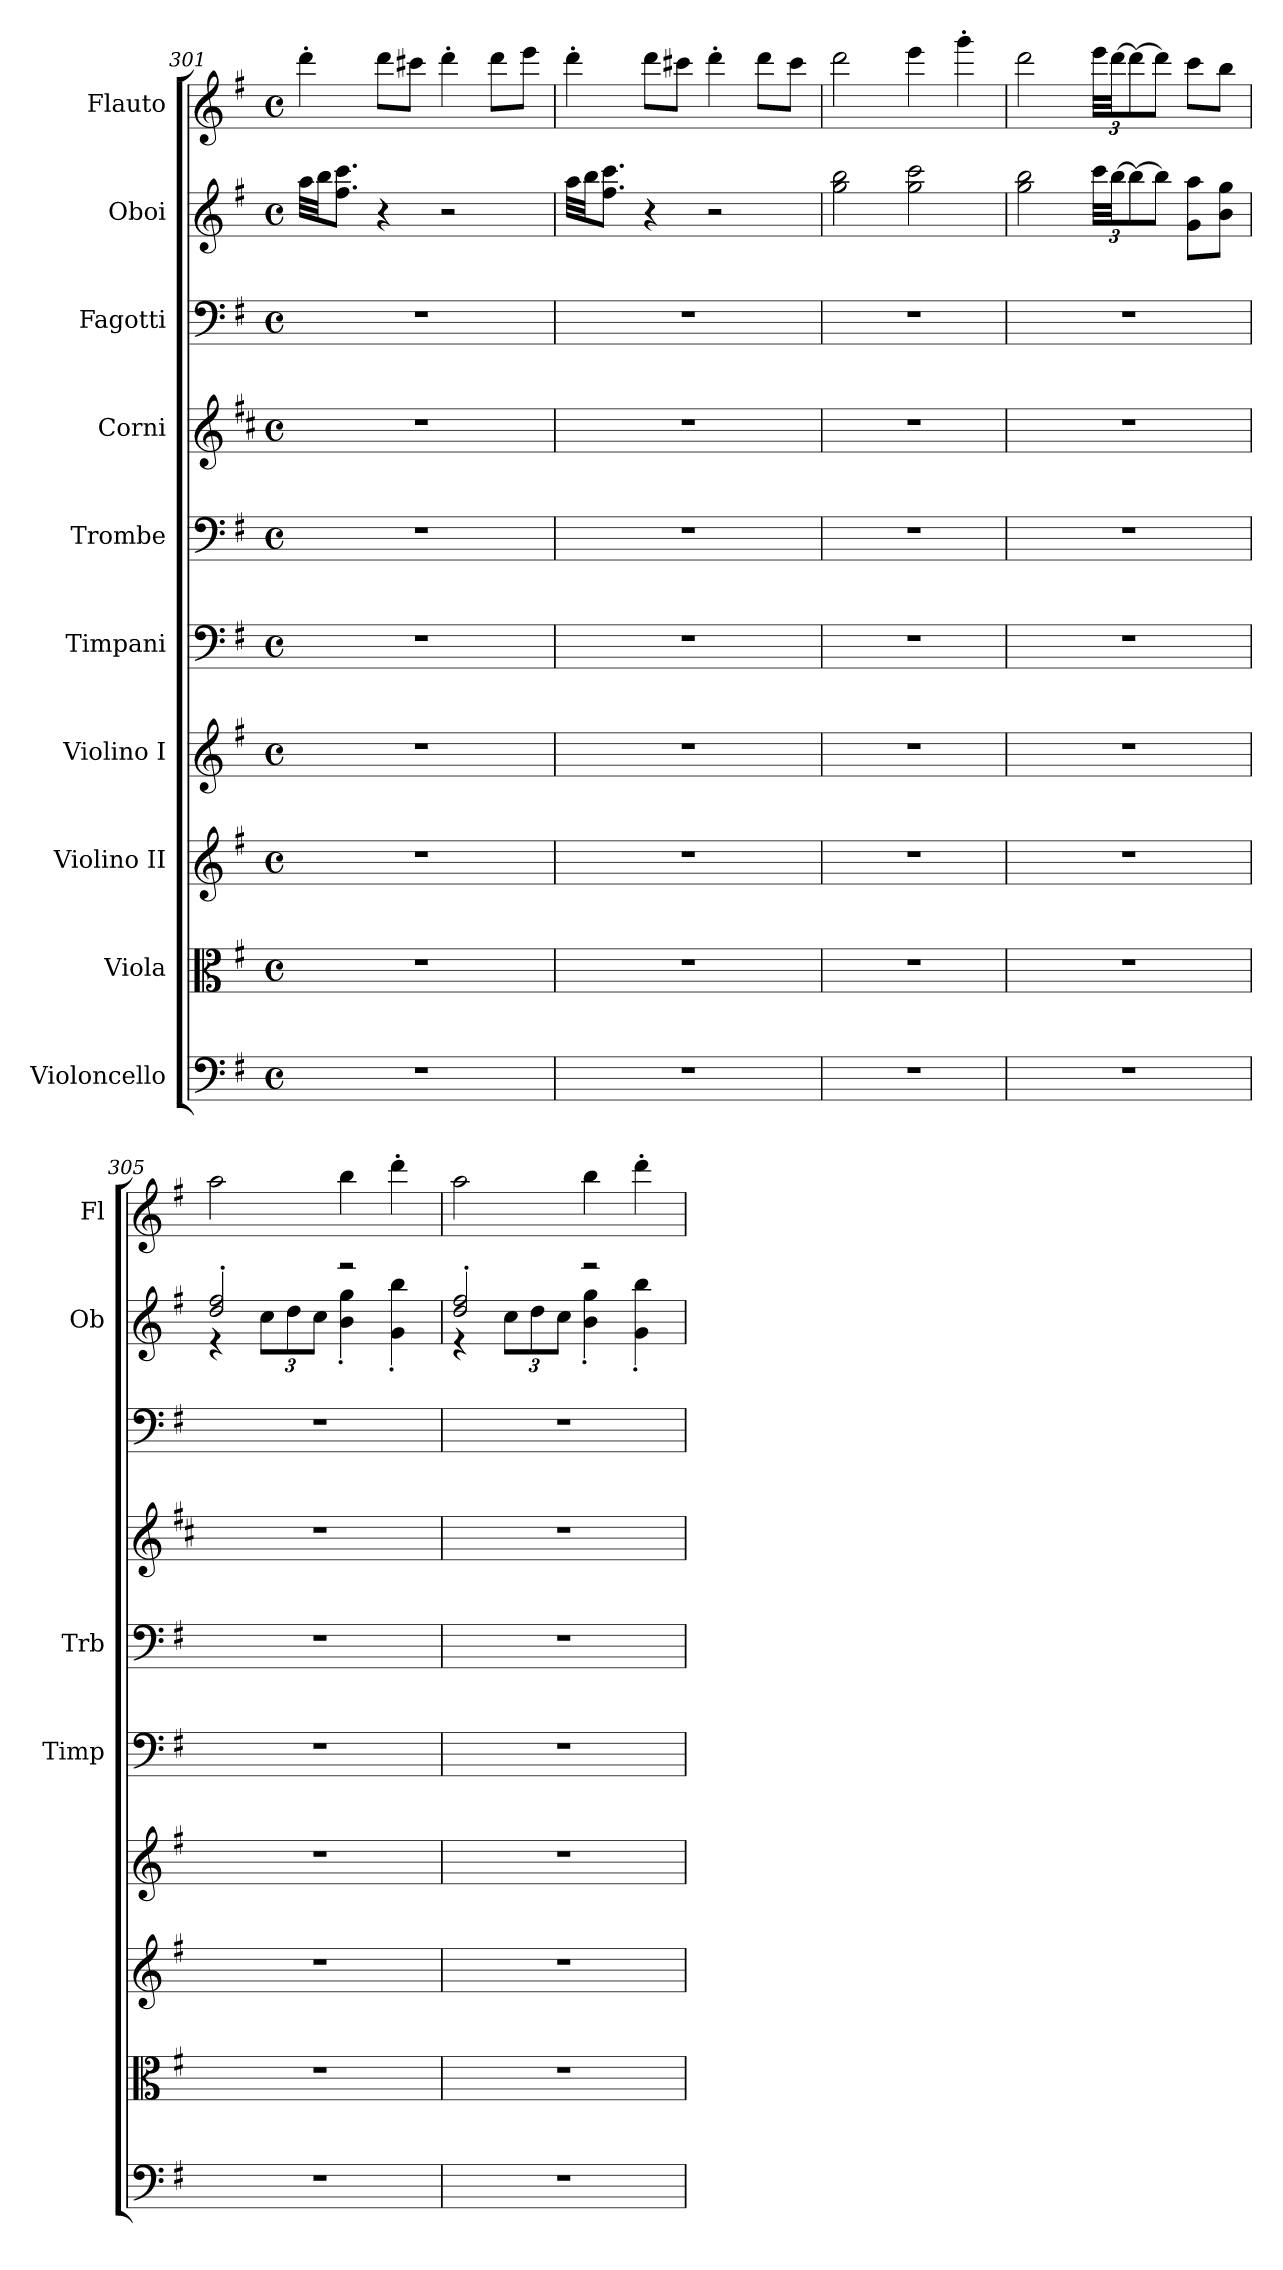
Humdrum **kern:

**kern	**kern	**kern	**kern	**kern	**kern	**kern	**kern	**kern	**kern
*part10	*part9	*part8	*part7	*part6	*part5	*part4	*part3	*part2	*part1
*staff10	*staff9	*staff8	*staff7	*staff6	*staff5	*staff4	*staff3	*staff2	*staff1
*I"Violoncello	*I"Viola	*I"Violino II	*I"Violino I	*I"Timpani	*I"Trombe	*I"Corni	*I"Fagotti	*I"Oboi	*I"Flauto
*	*	*	*	*I'Timp	*I'Trb	*	*	*I'Ob	*I'Fl
*clefF4	*clefC3	*clefG2	*clefG2	*clefF4	*clefF4	*clefG2	*clefF4	*clefG2	*clefG2
*	*	*	*	*	*	*ITrd4c7	*	*	*
*k[f#]	*k[f#]	*k[f#]	*k[f#]	*k[f#]	*k[f#]	*k[f#]	*k[f#]	*k[f#]	*k[f#]
*M4/4	*M4/4	*M4/4	*M4/4	*M4/4	*M4/4	*M4/4	*M4/4	*M4/4	*M4/4
*met(c)	*met(c)	*met(c)	*met(c)	*met(c)	*met(c)	*met(c)	*met(c)	*met(c)	*met(c)
=301	=301	=301	=301	=301	=301	=301	=301	=301	=301
1r	1r	1r	1r	1r	1r	1r	1r	32aa\LLL	4ddd'\
.	.	.	.	.	.	.	.	32bb\JJ	.
.	.	.	.	.	.	.	.	8.ff#\ 8.ccc\J	.
.	.	.	.	.	.	.	.	4r	8ddd\L
.	.	.	.	.	.	.	.	.	8ccc#X\J
.	.	.	.	.	.	.	.	2r	4ddd'\
.	.	.	.	.	.	.	.	.	8ddd\L
.	.	.	.	.	.	.	.	.	8eee\J
!!LO:PB:g=z
=302	=302	=302	=302	=302	=302	=302	=302	=302	=302
1r	1r	1r	1r	1r	1r	1r	1r	32aa\LLL	4ddd'\
.	.	.	.	.	.	.	.	32bb\JJ	.
.	.	.	.	.	.	.	.	8.ff#\ 8.ccc\J	.
.	.	.	.	.	.	.	.	4r	8ddd\L
.	.	.	.	.	.	.	.	.	8ccc#X\J
.	.	.	.	.	.	.	.	2r	4ddd'\
.	.	.	.	.	.	.	.	.	8ddd\L
.	.	.	.	.	.	.	.	.	8ccc#\J
=303	=303	=303	=303	=303	=303	=303	=303	=303	=303
1r	1r	1r	1r	1r	1r	1r	1r	2gg\ 2bb\	2ddd\
.	.	.	.	.	.	.	.	2gg\ 2ccc\	4eee\
.	.	.	.	.	.	.	.	.	4ggg'\
=304	=304	=304	=304	=304	=304	=304	=304	=304	=304
1r	1r	1r	1r	1r	1r	1r	1r	2gg\ 2bb\	2ddd\
*	*	*	*	*	*	*	*	*Xbrackettup	*Xbrackettup
.	.	.	.	.	.	.	.	48ccc\LLL	48eee\LLL
.	.	.	.	.	.	.	.	[48bb\JJ	[48ddd\JJ
.	.	.	.	.	.	.	.	12bb\_	12ddd\_
.	.	.	.	.	.	.	.	8bb\J]	8ddd\J]
.	.	.	.	.	.	.	.	8g\ 8aa\L	8ccc\L
.	.	.	.	.	.	.	.	8b\ 8gg\J	8bb\J
=305	=305	=305	=305	=305	=305	=305	=305	=305	=305
*	*	*	*	*	*	*	*	*^	*
1r	1r	1r	1r	1r	1r	1r	1r	2dd/' 2ff#/'	4r	2aa\
.	.	.	.	.	.	.	.	.	12cc\L	.
.	.	.	.	.	.	.	.	.	12dd\	.
.	.	.	.	.	.	.	.	.	12cc\J	.
.	.	.	.	.	.	.	.	2r	4b\' 4gg\'	4bb\
.	.	.	.	.	.	.	.	.	4g\' 4bb\'	4ddd'\
=306	=306	=306	=306	=306	=306	=306	=306	=306	=306	=306
1r	1r	1r	1r	1r	1r	1r	1r	2dd/' 2ff#/'	4r	2aa\
.	.	.	.	.	.	.	.	.	12cc\L	.
.	.	.	.	.	.	.	.	.	12dd\	.
.	.	.	.	.	.	.	.	.	12cc\J	.
.	.	.	.	.	.	.	.	2r	4b\' 4gg\'	4bb\
.	.	.	.	.	.	.	.	.	4g\' 4bb\'	4ddd'\
*	*	*	*	*	*	*	*	*v	*v	*
=	=	=	=	=	=	=	=	=	=
*-	*-	*-	*-	*-	*-	*-	*-	*-	*-
